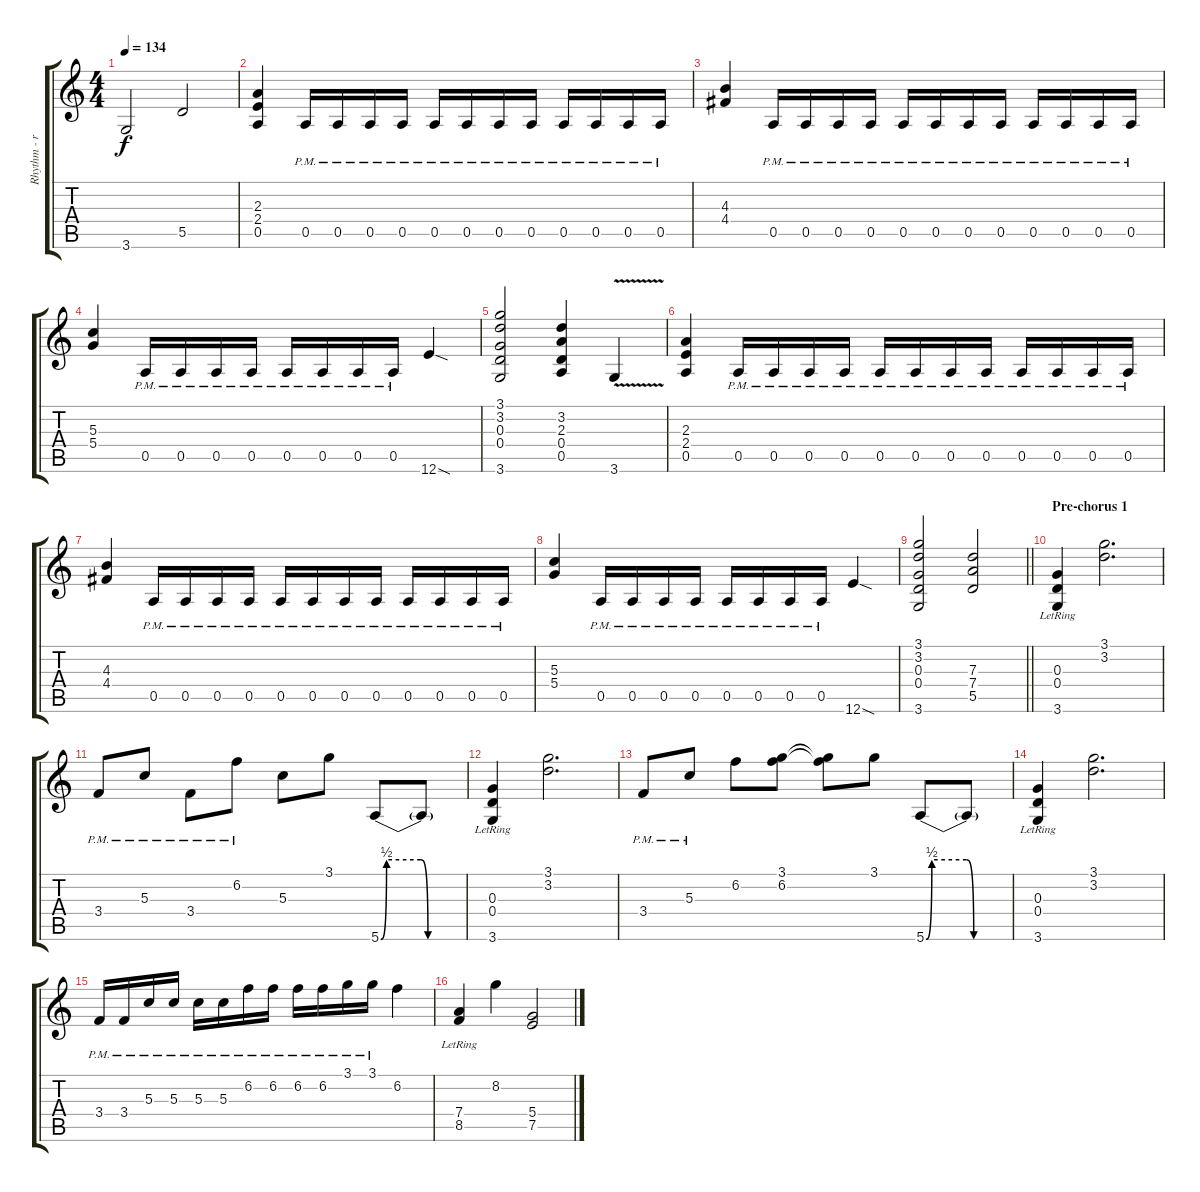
\track ("Rhythm - right" "Rhythm - r") {instrument distortionguitar}
\staff {score tabs}
\tuning (E4 B3 G3 D3 A2 E2) {hide}
\ts (4 4)
\tempo 134
\clef g2
\ks aminor
3.6.2{dy f} 5.5.2 |
(2.3 2.4 0.5).4 0.5{pm}.16 0.5{pm}.16 0.5{pm}.16 0.5{pm}.16 0.5{pm}.16 0.5{pm}.16 0.5{pm}.16 0.5{pm}.16 0.5{pm}.16 0.5{pm}.16 0.5{pm}.16 0.5{pm}.16 |
(4.3 4.4).4 0.5{pm}.16 0.5{pm}.16 0.5{pm}.16 0.5{pm}.16 0.5{pm}.16 0.5{pm}.16 0.5{pm}.16 0.5{pm}.16 0.5{pm}.16 0.5{pm}.16 0.5{pm}.16 0.5{pm}.16 |
(5.3 5.4).4 0.5{pm}.16 0.5{pm}.16 0.5{pm}.16 0.5{pm}.16 0.5{pm}.16 0.5{pm}.16 0.5{pm}.16 0.5{pm}.16 12.6{sod}.4 |
(3.1 3.2 0.3 0.4 3.6).2 (3.2 2.3 0.4 0.5).4 3.6{v}.4 |
(2.3 2.4 0.5).4 0.5{pm}.16 0.5{pm}.16 0.5{pm}.16 0.5{pm}.16 0.5{pm}.16 0.5{pm}.16 0.5{pm}.16 0.5{pm}.16 0.5{pm}.16 0.5{pm}.16 0.5{pm}.16 0.5{pm}.16 |
(4.3 4.4).4 0.5{pm}.16 0.5{pm}.16 0.5{pm}.16 0.5{pm}.16 0.5{pm}.16 0.5{pm}.16 0.5{pm}.16 0.5{pm}.16 0.5{pm}.16 0.5{pm}.16 0.5{pm}.16 0.5{pm}.16 |
(5.3 5.4).4 0.5{pm}.16 0.5{pm}.16 0.5{pm}.16 0.5{pm}.16 0.5{pm}.16 0.5{pm}.16 0.5{pm}.16 0.5{pm}.16 12.6{sod}.4 |
\barLineRight lightlight
(3.1 3.2 0.3 0.4 3.6).2 (7.3 7.4 5.5).2 |
\section ("" "Pre-chorus 1")
(0.3{lr} 0.4{lr} 3.6{lr}).4 (3.1 3.2).2{d} |
3.4{pm}.8 5.3{pm}.8 3.4{pm}.8 6.2{pm}.8 5.3.8 3.1.8 5.6{be (custom 0 0 4 2 28 2 33 0 60 0)}.8 5.6{t}.8 |
(0.3{lr} 0.4{lr} 3.6{lr}).4 (3.1 3.2).2{d} |
3.4{pm}.8 5.3{pm}.8 6.2.8 (3.1 6.2).8 (3.1{t} 6.2{t}).8 3.1.8 5.6{be (custom 0 0 4 2 28 2 33 0 60 0)}.8 5.6{t}.8 |
(0.3{lr} 0.4{lr} 3.6{lr}).4 (3.1 3.2).2{d} |
3.4{pm}.16 3.4{pm}.16 5.3{pm}.16 5.3{pm}.16 5.3{pm}.16 5.3{pm}.16 6.2{pm}.16 6.2{pm}.16 6.2{pm}.16 6.2{pm}.16 3.1{pm}.16 3.1{pm}.16 6.2.4 |
(7.4 8.5{lr}).4 8.2.4 (5.4 7.5).2
